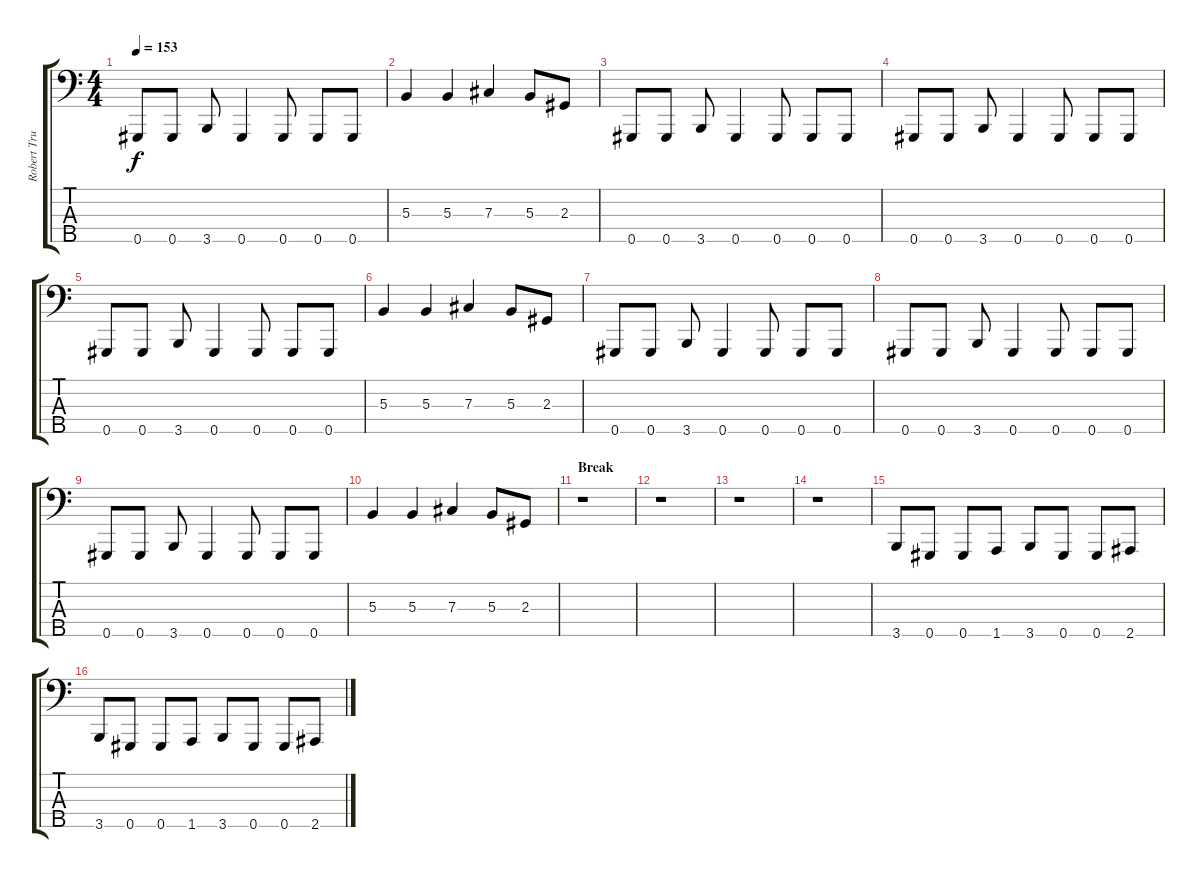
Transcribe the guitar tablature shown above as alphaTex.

\track ("Robert Trujillo (Bass)" "Robert Tru") {instrument electricbassfinger}
\staff {score tabs}
\tuning (E2 B1 Gb1 B0 Ab0) {hide}
\ts (4 4)
\tempo 153
\clef f4
\ks c
0.5.8{dy f} 0.5.8 3.5.8 0.5.4 0.5.8 0.5.8 0.5.8 |
5.3.4 5.3.4 7.3.4 5.3.8 2.3.8 |
0.5.8 0.5.8 3.5.8 0.5.4 0.5.8 0.5.8 0.5.8 |
0.5.8 0.5.8 3.5.8 0.5.4 0.5.8 0.5.8 0.5.8 |
0.5.8 0.5.8 3.5.8 0.5.4 0.5.8 0.5.8 0.5.8 |
5.3.4 5.3.4 7.3.4 5.3.8 2.3.8 |
0.5.8 0.5.8 3.5.8 0.5.4 0.5.8 0.5.8 0.5.8 |
0.5.8 0.5.8 3.5.8 0.5.4 0.5.8 0.5.8 0.5.8 |
0.5.8 0.5.8 3.5.8 0.5.4 0.5.8 0.5.8 0.5.8 |
5.3.4 5.3.4 7.3.4 5.3.8 2.3.8 |
\section ("" "Break")
r.1 |
r.1 |
r.1 |
r.1 |
3.5.8 0.5.8 0.5.8 1.5.8 3.5.8 0.5.8 0.5.8 2.5.8 |
3.5.8 0.5.8 0.5.8 1.5.8 3.5.8 0.5.8 0.5.8 2.5.8
